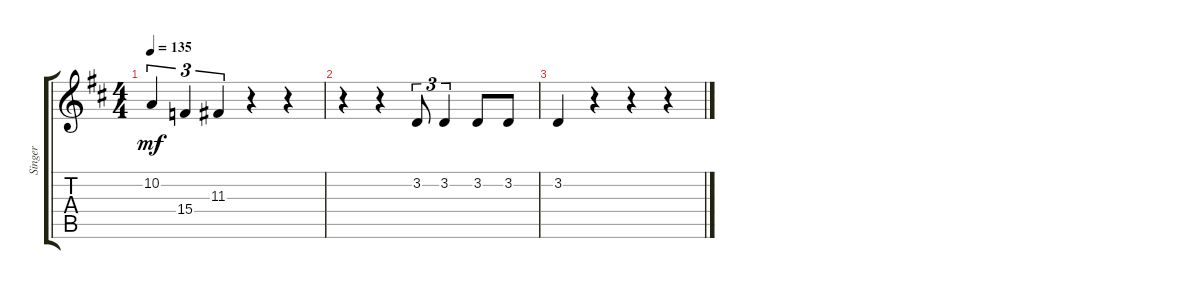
\track ("Singer" "Singer") {instrument voiceoohs}
\staff {score tabs}
\tuning (E4 B3 G3 D3 A2 E2) {hide}
\ts (4 4)
\tempo 135
\clef g2
\ks d
10.2.4{tu (3 2) dy mf} 15.4.4{tu (3 2)} 11.3.4{tu (3 2)} r.4 r.4 |
r.4 r.4 3.2.8{tu (3 2)} 3.2.4{tu (3 2)} 3.2.8 3.2.8 |
3.2.4 r.4 r.4 r.4
